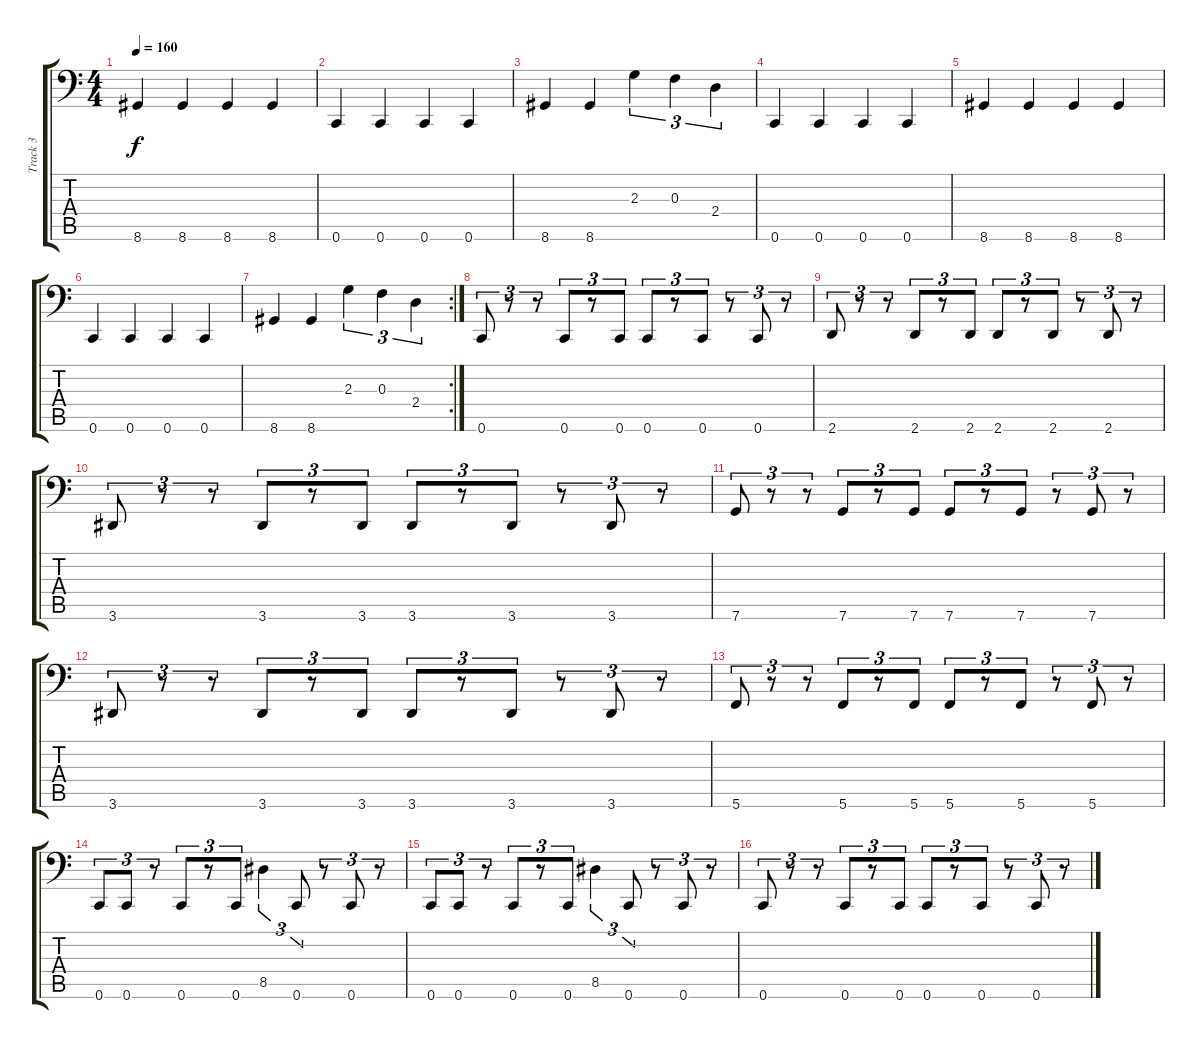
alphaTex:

\track ("Track 3" "Track 3") {instrument electricbassfinger}
\staff {score tabs}
\tuning (D3 A2 F2 C2 G1 C1) {hide}
\ts (4 4)
\tempo 160
\clef f4
\ks c
8.6.4{dy f} 8.6.4 8.6.4 8.6.4 |
0.6.4 0.6.4 0.6.4 0.6.4 |
8.6.4 8.6.4 2.3.4{tu (3 2)} 0.3.4{tu (3 2)} 2.4.4{tu (3 2)} |
0.6.4 0.6.4 0.6.4 0.6.4 |
8.6.4 8.6.4 8.6.4 8.6.4 |
0.6.4 0.6.4 0.6.4 0.6.4 |
\rc 2
8.6.4 8.6.4 2.3.4{tu (3 2)} 0.3.4{tu (3 2)} 2.4.4{tu (3 2)} |
0.6.8{tu (3 2)} r.8{tu (3 2)} r.8{tu (3 2)} 0.6.8{tu (3 2)} r.8{tu (3 2)} 0.6.8{tu (3 2)} 0.6.8{tu (3 2)} r.8{tu (3 2)} 0.6.8{tu (3 2)} r.8{tu (3 2)} 0.6.8{tu (3 2)} r.8{tu (3 2)} |
2.6.8{tu (3 2)} r.8{tu (3 2)} r.8{tu (3 2)} 2.6.8{tu (3 2)} r.8{tu (3 2)} 2.6.8{tu (3 2)} 2.6.8{tu (3 2)} r.8{tu (3 2)} 2.6.8{tu (3 2)} r.8{tu (3 2)} 2.6.8{tu (3 2)} r.8{tu (3 2)} |
3.6.8{tu (3 2)} r.8{tu (3 2)} r.8{tu (3 2)} 3.6.8{tu (3 2)} r.8{tu (3 2)} 3.6.8{tu (3 2)} 3.6.8{tu (3 2)} r.8{tu (3 2)} 3.6.8{tu (3 2)} r.8{tu (3 2)} 3.6.8{tu (3 2)} r.8{tu (3 2)} |
7.6.8{tu (3 2)} r.8{tu (3 2)} r.8{tu (3 2)} 7.6.8{tu (3 2)} r.8{tu (3 2)} 7.6.8{tu (3 2)} 7.6.8{tu (3 2)} r.8{tu (3 2)} 7.6.8{tu (3 2)} r.8{tu (3 2)} 7.6.8{tu (3 2)} r.8{tu (3 2)} |
3.6.8{tu (3 2)} r.8{tu (3 2)} r.8{tu (3 2)} 3.6.8{tu (3 2)} r.8{tu (3 2)} 3.6.8{tu (3 2)} 3.6.8{tu (3 2)} r.8{tu (3 2)} 3.6.8{tu (3 2)} r.8{tu (3 2)} 3.6.8{tu (3 2)} r.8{tu (3 2)} |
5.6.8{tu (3 2)} r.8{tu (3 2)} r.8{tu (3 2)} 5.6.8{tu (3 2)} r.8{tu (3 2)} 5.6.8{tu (3 2)} 5.6.8{tu (3 2)} r.8{tu (3 2)} 5.6.8{tu (3 2)} r.8{tu (3 2)} 5.6.8{tu (3 2)} r.8{tu (3 2)} |
0.6.8{tu (3 2)} 0.6.8{tu (3 2)} r.8{tu (3 2)} 0.6.8{tu (3 2)} r.8{tu (3 2)} 0.6.8{tu (3 2)} 8.5.4{tu (3 2)} 0.6.8{tu (3 2)} r.8{tu (3 2)} 0.6.8{tu (3 2)} r.8{tu (3 2)} |
0.6.8{tu (3 2)} 0.6.8{tu (3 2)} r.8{tu (3 2)} 0.6.8{tu (3 2)} r.8{tu (3 2)} 0.6.8{tu (3 2)} 8.5.4{tu (3 2)} 0.6.8{tu (3 2)} r.8{tu (3 2)} 0.6.8{tu (3 2)} r.8{tu (3 2)} |
0.6.8{tu (3 2)} r.8{tu (3 2)} r.8{tu (3 2)} 0.6.8{tu (3 2)} r.8{tu (3 2)} 0.6.8{tu (3 2)} 0.6.8{tu (3 2)} r.8{tu (3 2)} 0.6.8{tu (3 2)} r.8{tu (3 2)} 0.6.8{tu (3 2)} r.8{tu (3 2)}
